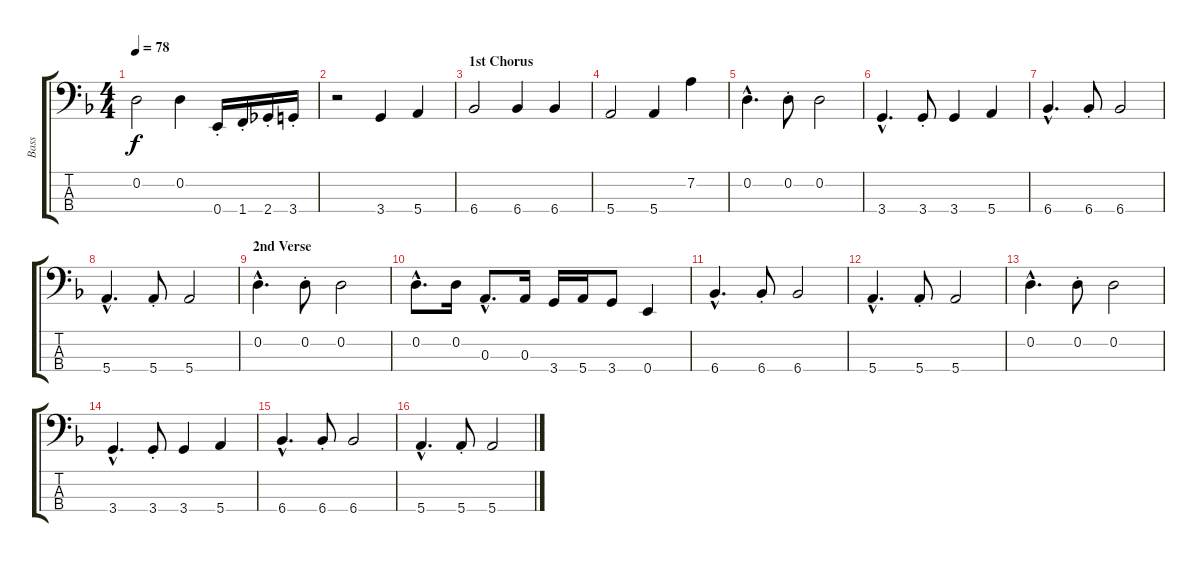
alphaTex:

\track ("Bass" "Bass") {instrument fretlessbass}
\staff {score tabs}
\tuning (G2 D2 A1 E1) {hide}
\ts (4 4)
\tempo 78
\clef f4
\ks f
0.2.2{dy f} 0.2.4 0.4{st}.16 1.4{st}.16 2.4{st}.16 3.4{st}.16 |
r.2 3.4.4 5.4.4 |
\section ("" "1st Chorus")
6.4.2 6.4.4 6.4.4 |
5.4.2 5.4.4 7.2.4 |
0.2{hac}.4{d} 0.2{st}.8 0.2.2 |
3.4{hac}.4{d} 3.4{st}.8 3.4.4 5.4.4 |
6.4{hac}.4{d} 6.4{st}.8 6.4.2 |
5.4{hac}.4{d} 5.4{st}.8 5.4.2 |
\section ("" "2nd Verse")
0.2{hac}.4{d} 0.2{st}.8 0.2.2 |
0.2{hac}.8{d} 0.2.16 0.3{hac}.8{d} 0.3.16 3.4.16 5.4.16 3.4.8 0.4.4 |
6.4{hac}.4{d} 6.4{st}.8 6.4.2 |
5.4{hac}.4{d} 5.4{st}.8 5.4.2 |
0.2{hac}.4{d} 0.2{st}.8 0.2.2 |
3.4{hac}.4{d} 3.4{st}.8 3.4.4 5.4.4 |
6.4{hac}.4{d} 6.4{st}.8 6.4.2 |
5.4{hac}.4{d} 5.4{st}.8 5.4.2
